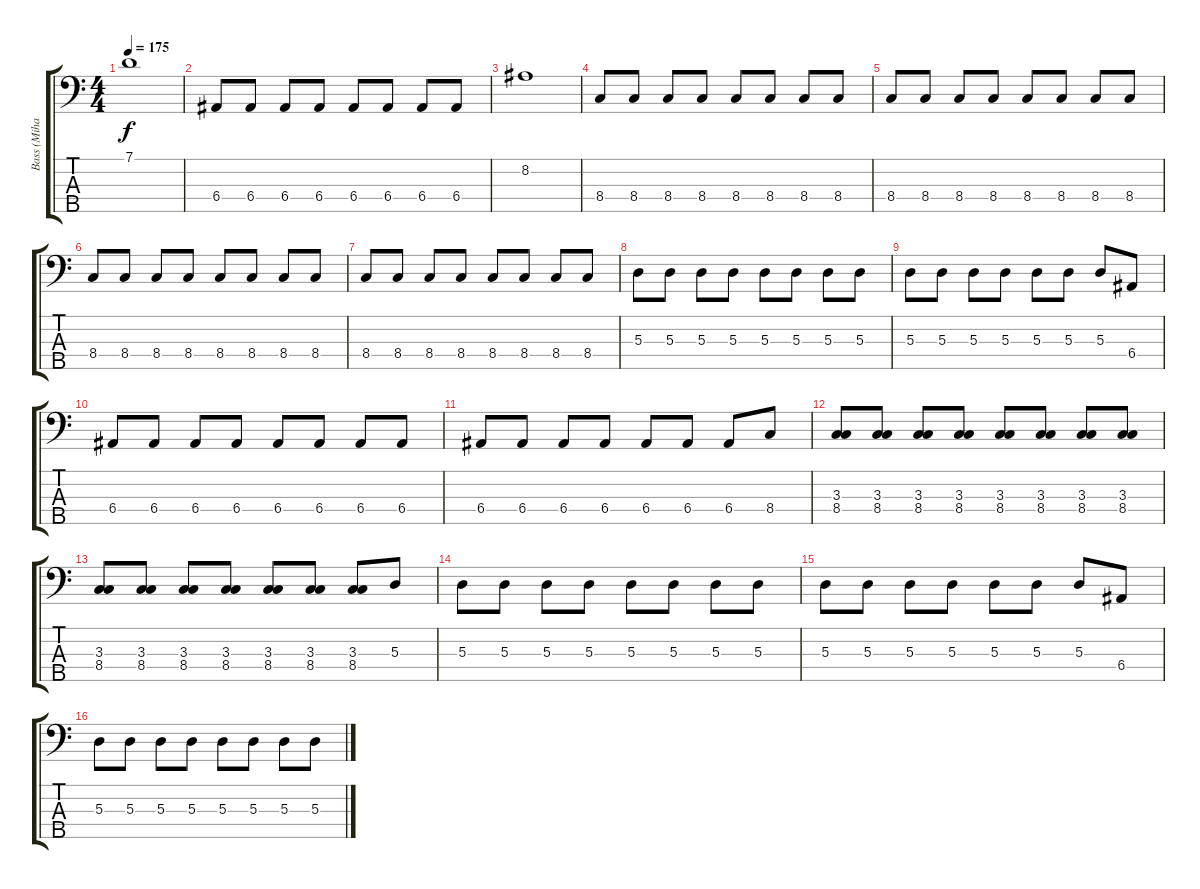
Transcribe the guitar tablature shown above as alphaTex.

\track ("Bass (Mihael Braèko)" "Bass (Miha") {instrument electricbassfinger}
\staff {score tabs}
\tuning (G2 D2 A1 E1 B0) {hide}
\ts (4 4)
\tempo 175
\clef f4
\ks c
7.1.1{dy f} |
6.4.8 6.4.8 6.4.8 6.4.8 6.4.8 6.4.8 6.4.8 6.4.8 |
8.2.1 |
8.4.8 8.4.8 8.4.8 8.4.8 8.4.8 8.4.8 8.4.8 8.4.8 |
8.4.8 8.4.8 8.4.8 8.4.8 8.4.8 8.4.8 8.4.8 8.4.8 |
8.4.8 8.4.8 8.4.8 8.4.8 8.4.8 8.4.8 8.4.8 8.4.8 |
8.4.8 8.4.8 8.4.8 8.4.8 8.4.8 8.4.8 8.4.8 8.4.8 |
5.3.8 5.3.8 5.3.8 5.3.8 5.3.8 5.3.8 5.3.8 5.3.8 |
5.3.8 5.3.8 5.3.8 5.3.8 5.3.8 5.3.8 5.3.8 6.4.8 |
6.4.8 6.4.8 6.4.8 6.4.8 6.4.8 6.4.8 6.4.8 6.4.8 |
6.4.8 6.4.8 6.4.8 6.4.8 6.4.8 6.4.8 6.4.8 8.4.8 |
(3.3 8.4).8 (3.3 8.4).8 (3.3 8.4).8 (3.3 8.4).8 (3.3 8.4).8 (3.3 8.4).8 (3.3 8.4).8 (3.3 8.4).8 |
(3.3 8.4).8 (3.3 8.4).8 (3.3 8.4).8 (3.3 8.4).8 (3.3 8.4).8 (3.3 8.4).8 (3.3 8.4).8 5.3.8 |
5.3.8 5.3.8 5.3.8 5.3.8 5.3.8 5.3.8 5.3.8 5.3.8 |
5.3.8 5.3.8 5.3.8 5.3.8 5.3.8 5.3.8 5.3.8 6.4.8 |
5.3.8 5.3.8 5.3.8 5.3.8 5.3.8 5.3.8 5.3.8 5.3.8
